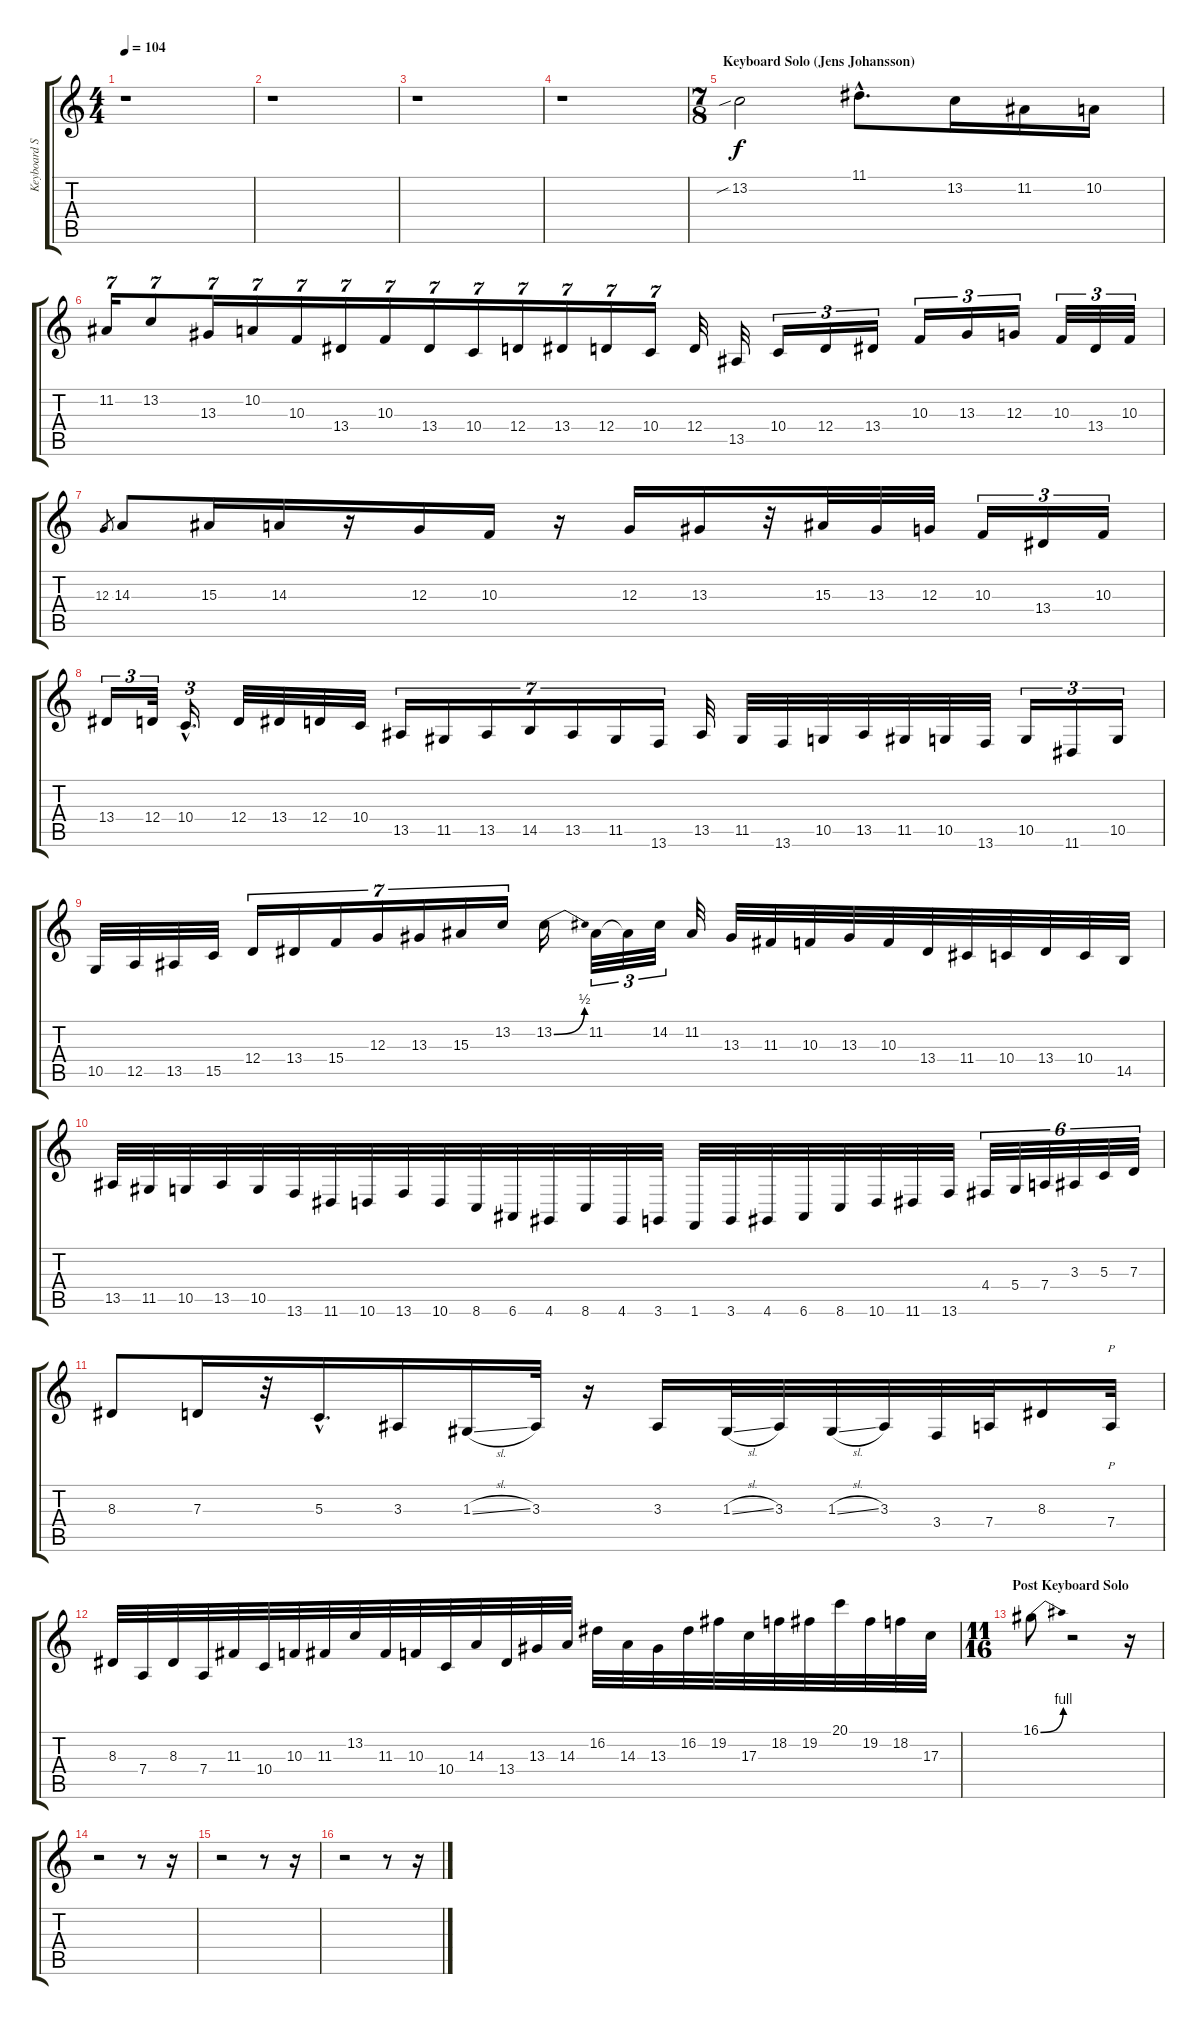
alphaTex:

\track ("Keyboard Solos (Jens Johansson)" "Keyboard S") {instrument lead1square}
\staff {score tabs}
\tuning (E4 B3 G3 D3 A2 E2) {hide}
\ts (4 4)
\tempo 104
\clef g2
\ks c
r.1{dy f} |
r.1 |
r.1 |
r.1 |
\ts (7 8)
\section ("" "Keyboard Solo (Jens Johansson)")
13.2{sib}.2 11.1{hac}.8{d} 13.2.16 11.2.16 10.2.16 |
11.2.16{tu (7 4)} 13.2.8{tu (7 4)} 13.3.16{tu (7 4)} 10.2.16{tu (7 4)} 10.3.16{tu (7 4)} 13.4.16{tu (7 4)} 10.3.16{tu (7 4)} 13.4.16{tu (7 4)} 10.4.16{tu (7 4)} 12.4.16{tu (7 4)} 13.4.16{tu (7 4)} 12.4.16{tu (7 4)} 10.4.16{tu (7 4)} 12.4.32 13.5.32 10.4.16{tu (3 2)} 12.4.16{tu (3 2)} 13.4.16{tu (3 2)} 10.3.16{tu (3 2)} 13.3.16{tu (3 2)} 12.3.16{tu (3 2)} 10.3.32{tu (3 2)} 13.4.32{tu (3 2)} 10.3.32{tu (3 2)} |
12.3.8{gr} 14.3.8 15.3.16 14.3.16 r.16 12.3.16 10.3.16 r.16 12.3.16 13.3.16 r.32 15.3.32 13.3.32 12.3.32 10.3.16{tu (3 2)} 13.4.16{tu (3 2)} 10.3.16{tu (3 2)} |
13.4.16{tu (3 2)} 12.4.32{tu (3 2)} 10.4{hac}.16{d tu (3 2)} 12.4.32 13.4.32 12.4.32 10.4.32 13.5.16{tu (7 4)} 11.5.16{tu (7 4)} 13.5.16{tu (7 4)} 14.5.16{tu (7 4)} 13.5.16{tu (7 4)} 11.5.16{tu (7 4)} 13.6.16{tu (7 4)} 13.5.32 11.5.32 13.6.32 10.5.32 13.5.32 11.5.32 10.5.32 13.6.32 10.5.16{tu (3 2)} 11.6.16{tu (3 2)} 10.5.16{tu (3 2)} |
10.5.32 12.5.32 13.5.32 15.5.32 12.4.16{tu (7 4)} 13.4.16{tu (7 4)} 15.4.16{tu (7 4)} 12.3.16{tu (7 4)} 13.3.16{tu (7 4)} 15.3.16{tu (7 4)} 13.2.16{tu (7 4)} 13.2{be (bend 0 0 60 2)}.16 11.2.32{tu (3 2)} 11.2{t}.32{tu (3 2)} 14.2.32{tu (3 2)} 11.2.32 13.3.32 11.3.32 10.3.32 13.3.32 10.3.32 13.4.32 11.4.32 10.4.32 13.4.32 10.4.32 14.5.32 |
13.5.32 11.5.32 10.5.32 13.5.32 10.5.32 13.6.32 11.6.32 10.6.32 13.6.32 10.6.32 8.6.32 6.6.32 4.6.32 8.6.32 4.6.32 3.6.32 1.6.32 3.6.32 4.6.32 6.6.32 8.6.32 10.6.32 11.6.32 13.6.32 4.4.32{tu (6 4)} 5.4.32{tu (6 4)} 7.4.32{tu (6 4)} 3.3.32{tu (6 4)} 5.3.32{tu (6 4)} 7.3.32{tu (6 4)} |
8.3.8 7.3.16 r.32 5.3{hac}.16{d} 3.3.16 1.3{sl}.16 3.3.32 r.16 3.3.16 1.3{sl}.32 3.3.32 1.3{sl}.32 3.3.32 3.4.32 7.4.32 8.3.16 7.4.32{p} |
8.3.32 7.4.32 8.3.32 7.4.32 11.3.32 10.4.32 10.3.32 11.3.32 13.2.32 11.3.32 10.3.32 10.4.32 14.3.32 13.4.32 13.3.32 14.3.32 16.2.32 14.3.32 13.3.32 16.2.32 19.2.32 17.3.32 18.2.32 19.2.32 20.1.32 19.2.32 18.2.32 17.3.32 |
\ts (11 16)
\section ("" "Post Keyboard Solo")
16.1{be (bend 0 0 60 4)}.8 r.2 r.16 |
r.2 r.8 r.16 |
r.2 r.8 r.16 |
r.2 r.8 r.16
